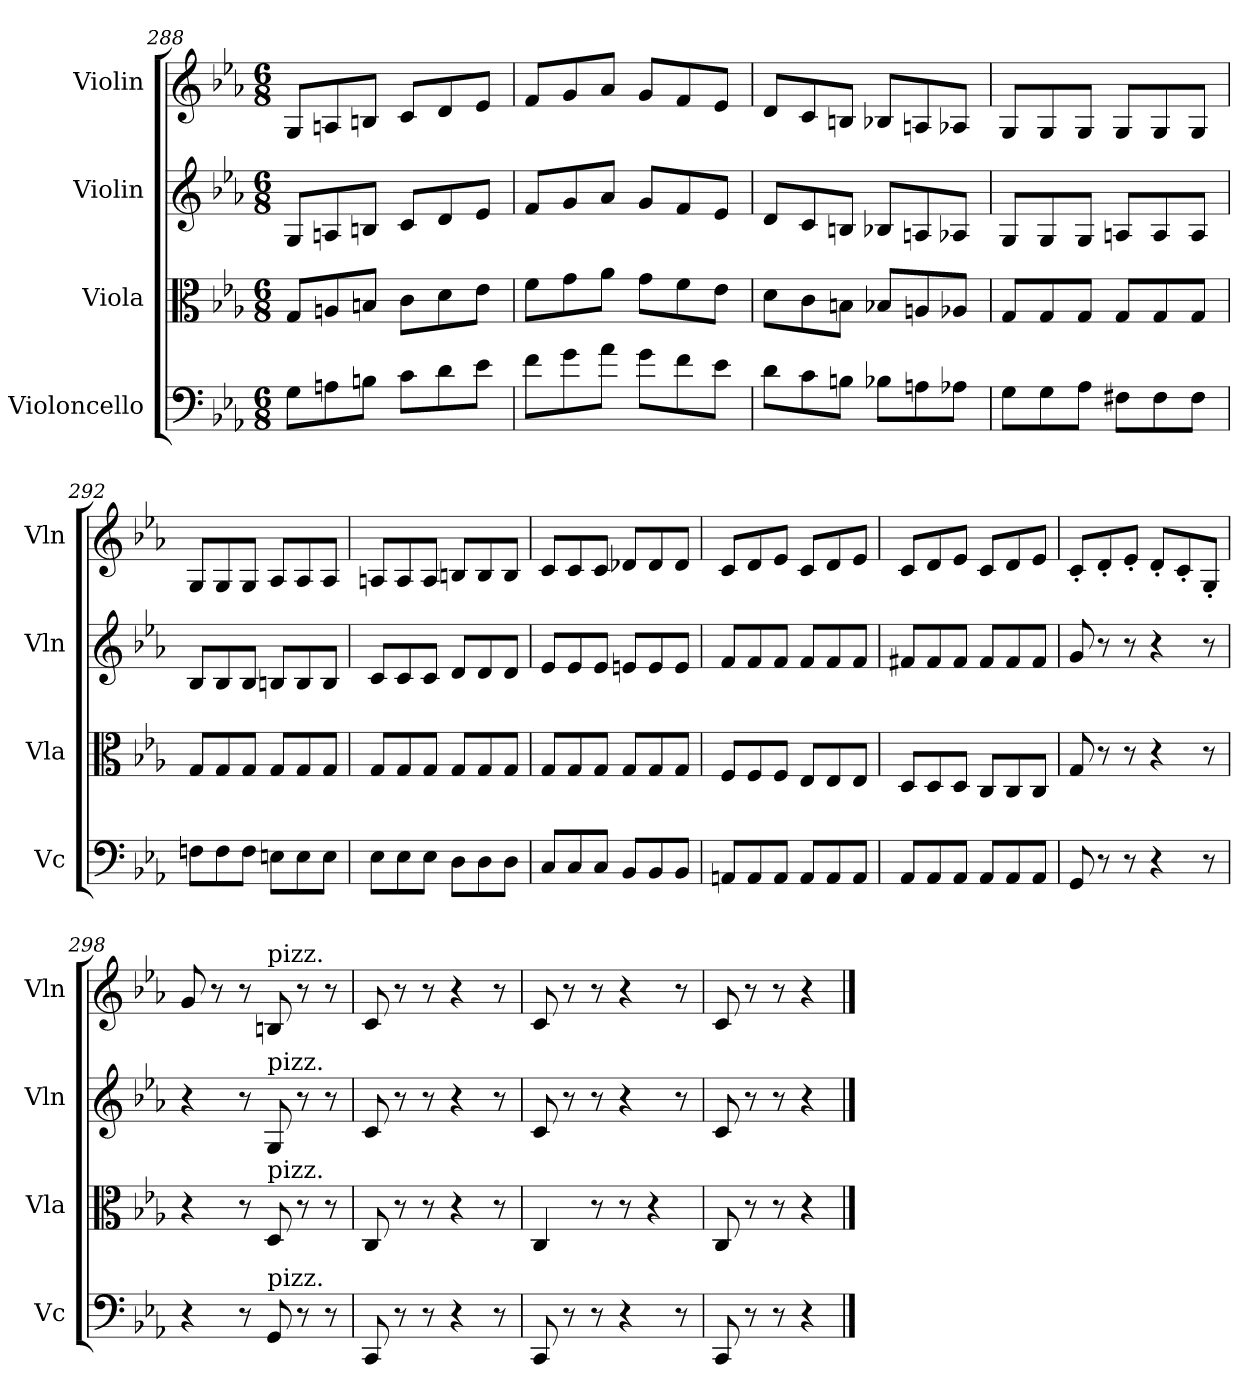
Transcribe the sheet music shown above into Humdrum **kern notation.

**kern	**kern	**kern	**kern
*part4	*part3	*part2	*part1
*staff4	*staff3	*staff2	*staff1
*I"Violoncello	*I"Viola	*I"Violin	*I"Violin
*I'Vc	*I'Vla	*I'Vln	*I'Vln
*clefF4	*clefC3	*clefG2	*clefG2
*k[b-e-a-]	*k[b-e-a-]	*k[b-e-a-]	*k[b-e-a-]
*M6/8	*M6/8	*M6/8	*M6/8
=288	=288	=288	=288
8G\L	8G/L	8G/L	8G/L
8An\	8An/	8An/	8An/
8Bn\J	8Bn/J	8Bn/J	8Bn/J
8c\L	8c\L	8c/L	8c/L
8d\	8d\	8d/	8d/
8e-\J	8e-\J	8e-/J	8e-/J
=289	=289	=289	=289
8f\L	8f\L	8f/L	8f/L
8g\	8g\	8g/	8g/
8a-\J	8a-\J	8a-/J	8a-/J
8g\L	8g\L	8g/L	8g/L
8f\	8f\	8f/	8f/
8e-\J	8e-\J	8e-/J	8e-/J
=290	=290	=290	=290
8d\L	8d\L	8d/L	8d/L
8c\	8c\	8c/	8c/
8Bn\J	8Bn\J	8Bn/J	8Bn/J
8B-X\L	8B-X/L	8B-X/L	8B-X/L
8An\	8An/	8An/	8An/
8A-X\J	8A-X/J	8A-X/J	8A-X/J
=291	=291	=291	=291
8G\L	8G/L	8G/L	8G/L
8G\	8G/	8G/	8G/
8A-\J	8G/J	8G/J	8G/J
8F#X\L	8G/L	8An/L	8G/L
8F#\	8G/	8A/	8G/
8F#\J	8G/J	8A/J	8G/J
!!LO:LB:g=z
=292	=292	=292	=292
8Fn\L	8G/L	8B-/L	8G/L
8F\	8G/	8B-/	8G/
8F\J	8G/J	8B-/J	8G/J
8En\L	8G/L	8Bn/L	8A-/L
8E\	8G/	8B/	8A-/
8E\J	8G/J	8B/J	8A-/J
=293	=293	=293	=293
8E-\L	8G/L	8c/L	8An/L
8E-\	8G/	8c/	8A/
8E-\J	8G/J	8c/J	8A/J
8D\L	8G/L	8d/L	8Bn/L
8D\	8G/	8d/	8B/
8D\J	8G/J	8d/J	8B/J
=294	=294	=294	=294
8C/L	8G/L	8e-/L	8c/L
8C/	8G/	8e-/	8c/
8C/J	8G/J	8e-/J	8c/J
8BB-/L	8G/L	8en/L	8d-X/L
8BB-/	8G/	8e/	8d-/
8BB-/J	8G/J	8e/J	8d-/J
=295	=295	=295	=295
8AAn/L	8F/L	8f/L	8c/L
8AA/	8F/	8f/	8d/
8AA/J	8F/J	8f/J	8e-/J
8AA/L	8E-/L	8f/L	8c/L
8AA/	8E-/	8f/	8d/
8AA/J	8E-/J	8f/J	8e-/J
=296	=296	=296	=296
8AA-/L	8D/L	8f#X/L	8c/L
8AA-/	8D/	8f#/	8d/
8AA-/J	8D/J	8f#/J	8e-/J
8AA-/L	8C/L	8f#/L	8c/L
8AA-/	8C/	8f#/	8d/
8AA-/J	8C/J	8f#/J	8e-/J
=297	=297	=297	=297
8GG/	8G/	8g/	8c'/L
8r	8r	8r	8d'/
8r	8r	8r	8e-'/J
4r	4r	4r	8d'/L
.	.	.	8c'/
8r	8r	8r	8G'/J
=298	=298	=298	=298
4r	4r	4r	8g/
.	.	.	8r
8r	8r	8r	8r
!	!	!	!LO:TX:a:t=pizz.
!	!	!LO:TX:a:t=pizz.	!
!	!LO:TX:a:t=pizz.	!	!
!LO:TX:a:t=pizz.	!	!	!
8GG/	8D/	8G/	8Bn/
8r	8r	8r	8r
8r	8r	8r	8r
=299	=299	=299	=299
8CC/	8C/	8c/	8c/
8r	8r	8r	8r
8r	8r	8r	8r
4r	4r	4r	4r
8r	8r	8r	8r
!!LO:LB:g=z
=300	=300	=300	=300
8CC/	4C/	8c/	8c/
8r	.	8r	8r
8r	8r	8r	8r
4r	8r	4r	4r
.	4r	.	.
8r	.	8r	8r
=301	=301	=301	=301
8CC/	8C/	8c/	8c/
8r	8r	8r	8r
8r	8r	8r	8r
4r	4r	4r	4r
==	==	==	==
*-	*-	*-	*-
